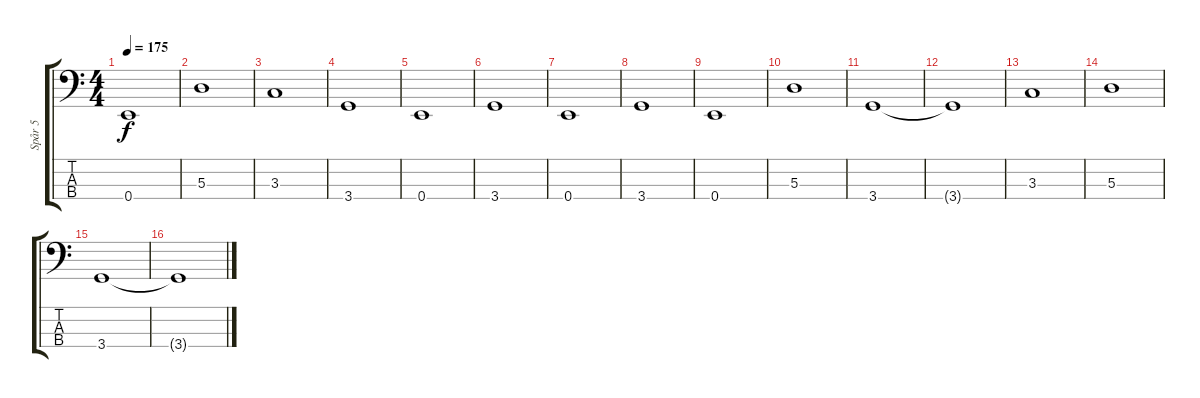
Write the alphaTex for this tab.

\track ("Spår 5" "Spår 5") {instrument acousticbass}
\staff {score tabs}
\tuning (G2 D2 A1 E1) {hide}
\ts (4 4)
\tempo 175
\clef f4
\ks c
0.4.1{dy f} |
5.3.1 |
3.3.1 |
3.4.1 |
0.4.1 |
3.4.1 |
0.4.1 |
3.4.1 |
0.4.1 |
5.3.1 |
3.4.1{volume 8} |
3.4{t}.1 |
3.3.1 |
5.3.1 |
3.4.1 |
3.4{t}.1
